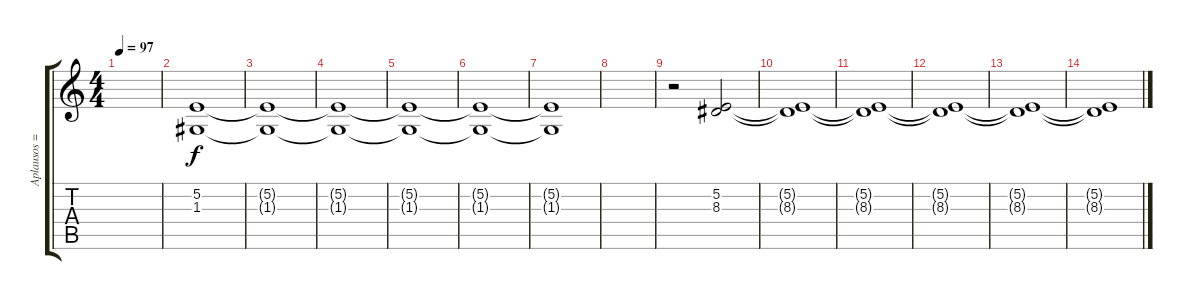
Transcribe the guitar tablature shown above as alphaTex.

\track ("Aplausos =]" "Aplausos =") {instrument applause}
\staff {score tabs}
\tuning (E4 B3 G3 D3 A2 E2) {hide}
\ts (4 4)
\tempo 97
\clef g2
\ks c
|
(5.2 1.3).1 |
(5.2{t} 1.3{t}).1 |
(5.2{t} 1.3{t}).1 |
(5.2{t} 1.3{t}).1{volume 0} |
(5.2{t} 1.3{t}).1 |
(5.2{t} 1.3{t}).1 |
|
r.2{volume 10} (5.2 8.3).2 |
(5.2{t} 8.3{t}).1 |
(5.2{t} 8.3{t}).1 |
(5.2{t} 8.3{t}).1{volume 0} |
(5.2{t} 8.3{t}).1 |
(5.2{t} 8.3{t}).1
